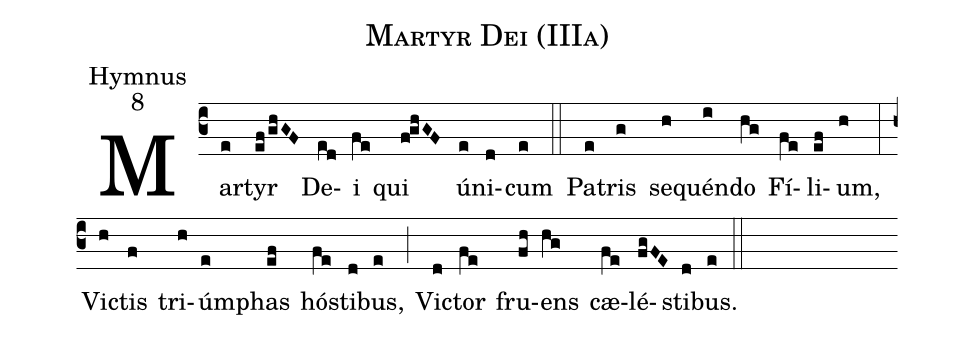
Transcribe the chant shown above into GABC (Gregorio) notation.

name:Martyr Dei (IIIa);
office-part:Hymnus;
mode:8;
%%
(c3) Mar(e)tyr(ef/ghGF) De(ed)i(fe) qui(f!ghGF) ú(e)ni(d)cum(e) (::)
Pa(e)tris(g) se(h)quén(i)do(hg) Fí(fe)li(ef)um,(h) (:)
Vi(h)ctis(f) tri(h)úm(e)phas(ef) hó(fe)sti(d)bus,(e) (;) Vi(d)ctor(fe) fru(fh)ens(hg) cæ(fe)lé(fgFE)sti(d)bus.(e) (::)
